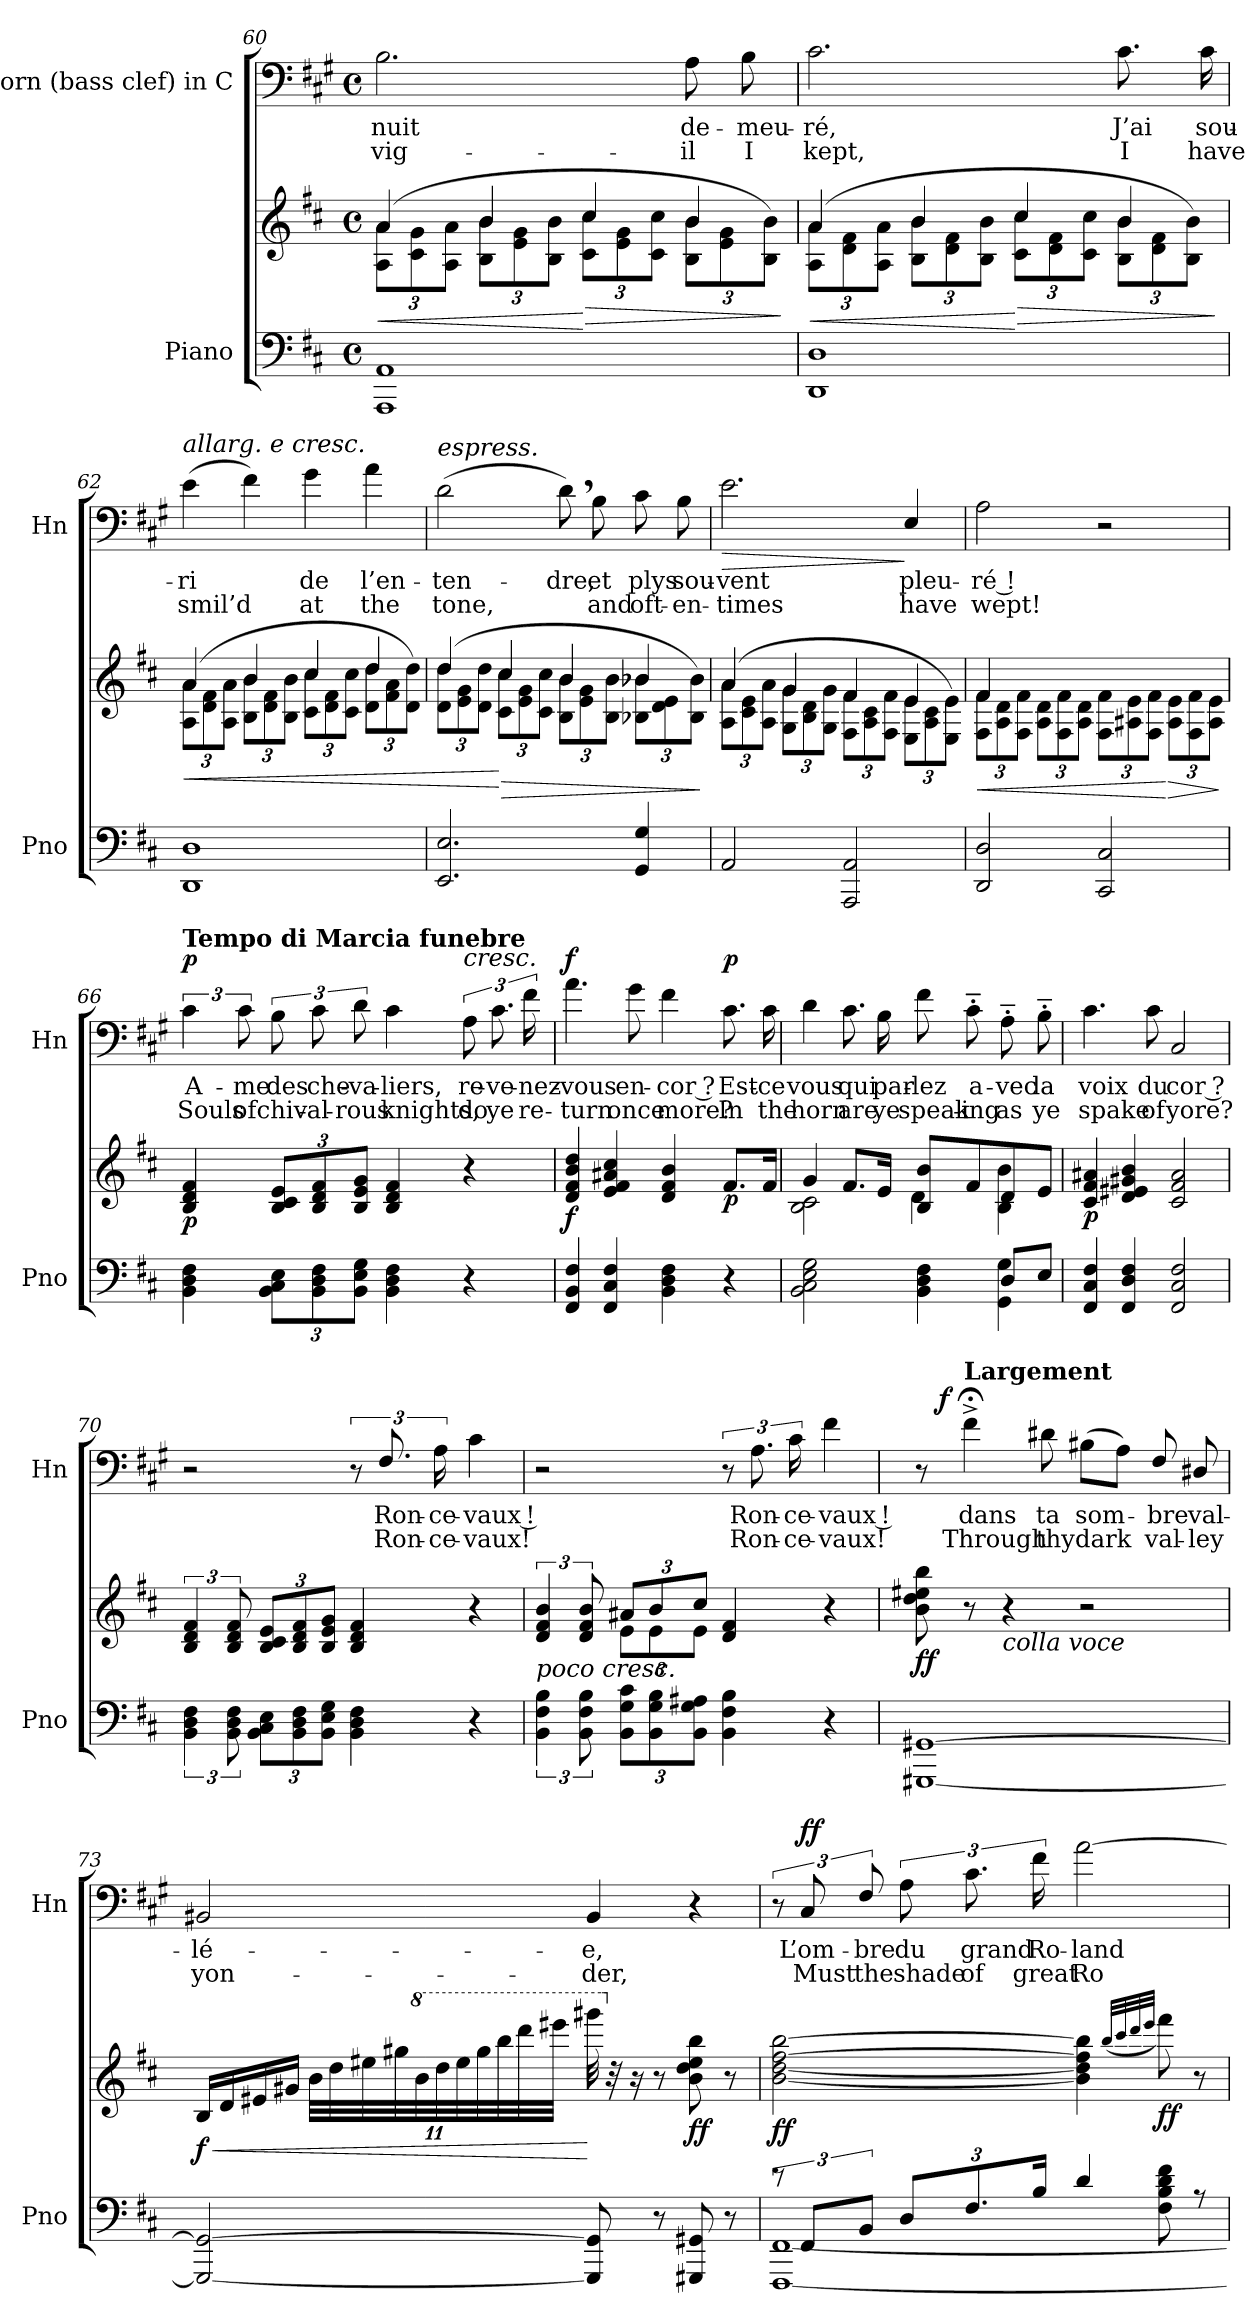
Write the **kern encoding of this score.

**kern	**kern	**dynam	**kern	**text	**text	**dynam
*part2	*part2	*part2	*part1	*part1	*part1	*part1
*staff3	*staff2	*staff2/3	*staff1	*staff1	*staff1	*staff1
*I"Piano	*	*	*I"Horn (bass clef) in C	*	*	*
*I'Pno	*	*	*I'Hn	*	*	*
*clefF4	*clefG2	*	*clefF4	*	*	*
*	*	*	*ITrd4c7	*	*	*
*k[f#c#]	*k[f#c#]	*	*k[f#c#]	*	*	*
*M4/4	*M4/4	*	*M4/4	*	*	*
*met(c)	*met(c)	*	*met(c)	*	*	*
=60	=60	=60	=60	=60	=60	=60
!	!	!LO:HP:b	!	!	!	!
*	*^	*	*	*	*	*
*	*	*Xbrackettup	*	*	*	*	*
!	!	!	!	!	!LO:LY:b	!LO:LY:b	!
1AAA 1AA	(>4a/	12A\ 12a\L	<	2.E\	-nuit	vig-	.
.	.	12c#\ 12g\	.	.	.	.	.
.	.	12A\ 12a\J	.	.	.	.	.
.	4b/	12B\ 12b\L	.	.	.	.	.
.	.	12e\ 12g\	.	.	.	.	.
.	.	12B\ 12b\J	.	.	.	.	.
!	!	!	!LO:HP:n=1:b	!	!	!	!
.	4cc#/	12c#\ 12cc#\L	[ >	.	.	.	.
.	.	12e\ 12g\	.	.	.	.	.
.	.	12c#\ 12cc#\J	.	.	.	.	.
!	!	!	!	!	!LO:LY:b	!LO:LY:b	!
.	4b/	12B\ 12b\L	.	8D\	de-	-il	.
.	.	12e\ 12g\	.	.	.	.	.
!	!	!	!	!	!LO:LY:b	!LO:LY:b	!
.	.	.	.	8E\	-meu-	I	.
.	.	12B\ 12b\J)	.	.	.	.	.
*	*v	*v	*	*	*	*	*
.	.	]	.	.	.	.
=61	=61	=61	=61	=61	=61	=61
!	!	!LO:HP:b	!	!LO:LY:b	!LO:LY:b	!
*	*^	*	*	*	*	*
1DD 1D	(>4a/	12A\ 12a\L	<	2.F#\	-ré,	kept,	.
.	.	12d\ 12f#\	.	.	.	.	.
.	.	12A\ 12a\J	.	.	.	.	.
.	4b/	12B\ 12b\L	.	.	.	.	.
.	.	12d\ 12f#\	.	.	.	.	.
.	.	12B\ 12b\J	.	.	.	.	.
!	!	!	!LO:HP:n=1:b	!	!	!	!
.	4cc#/	12c#\ 12cc#\L	[ >	.	.	.	.
.	.	12d\ 12f#\	.	.	.	.	.
.	.	12c#\ 12cc#\J	.	.	.	.	.
!	!	!	!	!	!LO:LY:b	!LO:LY:b	!
.	4b/	12B\ 12b\L	.	8.F#\	J’ai	I	.
.	.	12d\ 12f#\	.	.	.	.	.
.	.	12B\ 12b\J)	.	.	.	.	.
!	!	!	!	!	!LO:LY:b	!LO:LY:b	!
.	.	.	.	16F#\	sou-	have	.
*	*v	*v	*	*	*	*	*
.	.	]	.	.	.	.
!!LO:PB:g=z
=62	=62	=62	=62	=62	=62	=62
!	!	!	!LO:TX:a:i:t=allarg. e cresc.	!	!	!
!	!LO:TX:b:i:t=allarg.	!	!	!	!	!
!	!	!LO:HP:b	!	!LO:LY:b	!LO:LY:b	!
*	*^	*	*	*	*	*
1DD 1D	(>4a/	12A\ 12a\L	<	(4A\	-ri	smil’d	.
.	.	12d\ 12f#\	.	.	.	.	.
.	.	12A\ 12a\J	.	.	.	.	.
.	4b/	12B\ 12b\L	.	4B\)	.	.	.
.	.	12d\ 12f#\	.	.	.	.	.
.	.	12B\ 12b\J	.	.	.	.	.
!	!	!	!	!	!LO:LY:b	!LO:LY:b	!
.	4cc#/	12c#\ 12cc#\L	.	4c#\	de	at	.
.	.	12d\ 12f#\	.	.	.	.	.
.	.	12c#\ 12cc#\J	.	.	.	.	.
!	!	!	!	!	!LO:LY:b	!LO:LY:b	!
.	4dd/	12d\ 12dd\L	.	4d\	l’en-	the	.
.	.	12f#\ 12a\	.	.	.	.	.
.	.	12d\ 12dd\J)	.	.	.	.	.
=63	=63	=63	=63	=63	=63	=63	=63
!	!	!	!	!LO:TX:a:i:t=espress.	!	!	!
!	!	!	!	!	!LO:LY:b	!LO:LY:b	!
2.EE/ 2.E/	(>4dd/	12d\ 12dd\L	.	(2G\	-ten-	tone,	.
.	.	12e\ 12g\	.	.	.	.	.
.	.	12d\ 12dd\J	.	.	.	.	.
!	!	!	!LO:HP:n=1:b	!	!	!	!
.	4cc#/	12c#\ 12cc#\L	[ >	.	.	.	.
.	.	12e\ 12g\	.	.	.	.	.
.	.	12c#\ 12cc#\J	.	.	.	.	.
!	!	!	!	!	!LO:LY:b	!	!
.	4b/	12B\ 12b\L	.	8G,\)	-dre,	.	.
.	.	12e\ 12g\	.	.	.	.	.
!	!	!	!	!	!LO:LY:b	!LO:LY:b	!
.	.	.	.	8E\	et	and	.
.	.	12B\ 12b\J	.	.	.	.	.
!	!	!	!	!	!LO:LY:b	!LO:LY:b	!
4GG/ 4G/	4b-X/	12B-X\ 12b-\L	.	8F#\	plys	oft-	.
.	.	12d\ 12e\	.	.	.	.	.
!	!	!	!	!	!LO:LY:b	!LO:LY:b	!
.	.	.	.	8E\	sou-	-en-	.
.	.	12B-\ 12b-\J)	.	.	.	.	.
*	*v	*v	*	*	*	*	*
.	.	]	.	.	.	.
=64	=64	=64	=64	=64	=64	=64
*	*^	*	*	*	*	*
!	!	!	!	!	!LO:LY:b	!LO:LY:b	!LO:HP:b
2AA/	(>4a/	12A\ 12a\L	.	2.A\	-vent	-times	>
.	.	12c#\ 12e\	.	.	.	.	.
.	.	12A\ 12a\J	.	.	.	.	.
.	4g/	12G\ 12g\L	.	.	.	.	.
.	.	12B\ 12d\	.	.	.	.	.
.	.	12G\ 12g\J	.	.	.	.	.
2AAA/ 2AA/	4f#/	12F#\ 12f#\L	.	.	.	.	.
.	.	12A\ 12c#\	.	.	.	.	.
.	.	12F#\ 12f#\J	.	.	.	.	.
!	!	!	!	!	!LO:LY:b	!LO:LY:b	!
.	4e/	12E\ 12e\L	.	4AA/	pleu-	have	]
.	.	12A\ 12c#\	.	.	.	.	.
.	.	12E\ 12e\J)	.	.	.	.	.
!!LO:LB:g=z
=65	=65	=65	=65	=65	=65	=65	=65
!	!	!	!LO:HP:b	!	!LO:LY:b	!LO:LY:b	!
2DD/ 2D/	4f#/	12F#\ 12f#\L	<	2D\	-ré !	wept!	.
.	.	12A\ 12d\	.	.	.	.	.
.	.	12F#\ 12f#\J	.	.	.	.	.
.	12A\ 12d\L	2.ryy	.	.	.	.	.
.	12F#\ 12f#\	.	.	.	.	.	.
.	12A\ 12d\J	.	.	.	.	.	.
2CC#/ 2C#/	12F#\ 12f#\L	.	.	2r	.	.	.
.	12A#X\ 12e\	.	.	.	.	.	.
.	12F#\ 12f#\J	.	.	.	.	.	.
!	!	!	!LO:HP:n=1:b	!	!	!	!
.	12A#\ 12e\L	.	[ >	.	.	.	.
.	12F#\ 12f#\	.	.	.	.	.	.
.	12A#\ 12e\J	.	.	.	.	.	.
*	*v	*v	*	*	*	*	*
.	.	]	.	.	.	.
=66	=66	=66	=66	=66	=66	=66
*	*	*	*MM56	*	*	*
!	!	!	!LO:TX:a:B:t=Tempo di Marcia funebre	!	!	!
!	!	!LO:DY:b	!	!LO:LY:b	!LO:LY:b	!LO:DY:a
4BB\ 4D\ 4F#\	4B/ 4d/ 4f#/	p	6F#\	A-	Souls	p
!	!	!	!	!LO:LY:b	!LO:LY:b	!
.	.	.	12F#\	-me	of	.
*Xbrackettup	*	*	*	*	*	*
!	!	!	!	!LO:LY:b	!LO:LY:b	!
12BB\ 12C#\ 12E\L	12B/ 12c#/ 12e/L	.	12E\	des	chiv-	.
!	!	!	!	!LO:LY:b	!LO:LY:b	!
12BB\ 12D\ 12F#\	12B/ 12d/ 12f#/	.	12F#\	che-	-al-	.
!	!	!	!	!LO:LY:b	!LO:LY:b	!
12BB\ 12E\ 12G\J	12B/ 12e/ 12g/J	.	12G\	-va-	-rous	.
!	!	!	!	!LO:LY:b	!LO:LY:b	!
4BB\ 4D\ 4F#\	4B/ 4d/ 4f#/	.	4F#\	-liers,	knights,	.
!	!	!	!LO:TX:a:i:t=cresc.	!	!	!
!	!	!	!	!LO:LY:b	!LO:LY:b	!
4r	4r	.	12D\	re-	do	.
!	!	!	!	!LO:LY:b	!LO:LY:b	!
.	.	.	12.F#\	-ve-	ye	.
!	!	!	!	!LO:LY:b	!LO:LY:b	!
.	.	.	24B\	-nez-	re-	.
!!LO:LB:g=z
=67	=67	=67	=67	=67	=67	=67
!	!	!LO:DY:b	!	!LO:LY:b	!LO:LY:b	!LO:DY:a
4FF#/ 4BB/ 4F#/	4d/ 4f#/ 4b/ 4dd/	f	4.d\	-vous	-turn	f
4FF#/ 4C#/ 4F#/	4e/ 4f#/ 4a#X/ 4cc#/	.	.	.	.	.
!	!	!	!	!LO:LY:b	!LO:LY:b	!
.	.	.	8c#\	en-	once	.
!	!	!	!	!LO:LY:b	!LO:LY:b	!
4BB\ 4D\ 4F#\	4d/ 4f#/ 4b/	.	4B\	-cor ?	more?	.
!	!	!LO:DY:b	!	!LO:LY:b	!LO:LY:b	!LO:DY:a
4r	8.f#/L	p	8.F#\	Est-	In	p
!	!	!	!	!LO:LY:b	!LO:LY:b	!
.	16f#/Jk	.	16F#\	-ce	the	.
=68	=68	=68	=68	=68	=68	=68
*^	*^	*	*	*	*	*
!	!	!	!	!	!	!LO:LY:b	!LO:LY:b	!
2BB\ 2C#\ 2E\ 2G\	2.ryy	4g/	2B\ 2c#\	.	4G\	vous	horn	.
!	!	!	!	!	!	!LO:LY:b	!LO:LY:b	!
.	.	8.f#/L	.	.	8.F#\	qui	are	.
!	!	!	!	!	!	!LO:LY:b	!LO:LY:b	!
.	.	16e/Jk	.	.	16E\	par-	ye	.
!	!	!	!	!	!	!LO:LY:b	!LO:LY:b	!
4BB\ 4D\ 4F#\	.	8B/ 8b/L	4d\	.	8B\	-lez	speak-	.
!	!	!	!	!	!	!LO:LY:b	!LO:LY:b	!
.	.	8f#/	.	.	8F#'~\	a-	-ing	.
!	!	!	!	!	!	!LO:LY:b	!LO:LY:b	!
8D/L	4GG\ 4G\	8d/	4B\ 4b\	.	8D'~\	-vec	as	.
!	!	!	!	!	!	!LO:LY:b	!LO:LY:b	!
8E/J	.	8e/J	.	.	8E'~\	la	ye	.
*v	*v	*	*	*	*	*	*	*
*	*v	*v	*	*	*	*	*
=69	=69	=69	=69	=69	=69	=69
!	!	!LO:DY:b	!	!LO:LY:b	!LO:LY:b	!
4FF#/ 4C#/ 4F#/	4c#/ 4f#/ 4a#X/	p	4.F#\	voix	spake	.
4FF#/ 4D/ 4F#/	4d/ 4e#X/ 4g#X/ 4b/	.	.	.	.	.
!	!	!	!	!LO:LY:b	!LO:LY:b	!
.	.	.	8F#\	du	of	.
!	!	!	!	!LO:LY:b	!LO:LY:b	!
2FF#/ 2C#/ 2F#/	2c#/ 2f#/ 2a#/	.	2FF#/	cor ?	yore?	.
!!LO:LB:g=z
=70	=70	=70	=70	=70	=70	=70
*brackettup	*brackettup	*	*	*	*	*
6BB\ 6D\ 6F#\	6B/ 6d/ 6f#/	.	2r	.	.	.
12BB\ 12D\ 12F#\	12B/ 12d/ 12f#/	.	.	.	.	.
*Xbrackettup	*Xbrackettup	*	*	*	*	*
12BB\ 12C#\ 12E\L	12B/ 12c#/ 12e/L	.	.	.	.	.
12BB\ 12D\ 12F#\	12B/ 12d/ 12f#/	.	.	.	.	.
12BB\ 12E\ 12G\J	12B/ 12e/ 12g/J	.	.	.	.	.
4BB\ 4D\ 4F#\	4B/ 4d/ 4f#/	.	12r	.	.	.
!	!	!	!	!LO:LY:b	!LO:LY:b	!
.	.	.	12.BB/	Ron-	Ron-	.
!	!	!	!	!LO:LY:b	!LO:LY:b	!
.	.	.	24D\	-ce-	-ce-	.
!	!	!	!	!LO:LY:b	!LO:LY:b	!
4r	4r	.	4F#\	-vaux !	-vaux!	.
=71	=71	=71	=71	=71	=71	=71
*brackettup	*brackettup	*	*	*	*	*
*	*^	*	*	*	*	*
!	!LO:TX:b:i:t=poco cresc.	!	!	!	!	!	!
6BB\ 6F#\ 6B\	6d/ 6f#/ 6b/	4ryy	.	2r	.	.	.
12BB\ 12F#\ 12B\	12d/ 12f#/ 12b/	.	.	.	.	.	.
*Xbrackettup	*Xbrackettup	*	*	*	*	*	*
12BB\ 12G\ 12c#\L	12a#X/L	12e\L	.	.	.	.	.
12BB\ 12G\ 12B\	12b/	12e\	.	.	.	.	.
12BB\ 12G\ 12A#X\J	12cc#/J	12e\J	.	.	.	.	.
4BB\ 4F#\ 4B\	4d/ 4f#/	2ryy	.	12r	.	.	.
!	!	!	!	!	!LO:LY:b	!LO:LY:b	!
.	.	.	.	12.D\	Ron-	Ron-	.
!	!	!	!	!	!LO:LY:b	!LO:LY:b	!
.	.	.	.	24F#\	-ce-	-ce-	.
!	!	!	!	!	!LO:LY:b	!LO:LY:b	!
4r	4r	.	.	4B\	-vaux !	-vaux!	.
*	*v	*v	*	*	*	*	*
!!LO:PB:g=z
=72	=72	=72	=72	=72	=72	=72
!	!	!LO:DY:b	!	!	!	!
*	*	*	*^	*	*	*
[1GGG#X [1GG#X	8b\ 8dd\ 8ee#X\ 8bb\	ff	8r	16ryy	.	.	.
!	!	!	!	!	!	!	!LO:DY:a
.	.	.	.	2...ryy	.	.	f
!	!	!	!LO:TX:a:B:t=Largement	!	!	!	!
!	!	!	!	!	!LO:LY:b	!LO:LY:b	!
.	8r	.	4B;<^\	.	dans	Through	.
!	!LO:TX:b:i:t=colla voce	!	!	!	!	!	!
.	4r	.	.	.	.	.	.
!	!	!	!	!	!LO:LY:b	!LO:LY:b	!
.	.	.	8G#X\	.	ta	thy	.
!	!	!	!	!	!LO:LY:b	!LO:LY:b	!
.	2r	.	(8E#X\L	.	som-	dark	.
.	.	.	8D\J)	.	.	.	.
!	!	!	!	!	!LO:LY:b	!LO:LY:b	!
.	.	.	8BB/	.	-bre	val-	.
!	!	!	!	!	!LO:LY:b	!LO:LY:b	!
.	.	.	8GG#X/	.	val-	-ley	.
=73	=73	=73	=73	=73	=73	=73	=73
!	!	!LO:HP:b	!	!	!LO:LY:b	!LO:LY:b	!
!	!	!LO:DY:n=1:b	!	!	!	!	!
*	*	*	*v	*v	*	*	*
2GGG#/_ 2GG#/_	16B/LL	< f	2EE#X/	-lé-	yon-	.
.	16d/	.	.	.	.	.
.	16e#X/	.	.	.	.	.
.	16g#X/JJ	.	.	.	.	.
.	44b\LLL	.	.	.	.	.
.	44dd\	.	.	.	.	.
.	44ee#X\	.	.	.	.	.
.	44gg#X\	.	.	.	.	.
*	*8va	*	*	*	*	*
.	44bb\	.	.	.	.	.
.	44ddd\	.	.	.	.	.
.	44eee#\	.	.	.	.	.
.	44ggg#\	.	.	.	.	.
.	44bbb\	.	.	.	.	.
.	44dddd\	.	.	.	.	.
.	44eeee#X\JJJ	.	.	.	.	.
!	!	!	!	!LO:LY:b	!LO:LY:b	!
8GGG#/] 8GG#/]	32gggg#X\	[	4EE#/	-e,	-der,	.
*	*X8va	*	*	*	*	*
.	32r	.	.	.	.	.
.	16r	.	.	.	.	.
8r	8r	.	.	.	.	.
!	!	!LO:DY:n=2:b	!	!	!	!
8GGG#X/ 8GG#X/	8b\ 8dd\ 8ee#\ 8bb\	ff	4r	.	.	.
8r	8r	.	.	.	.	.
!!LO:LB:g=z
=74	=74	=74	=74	=74	=74	=74
*brackettup	*	*	*	*	*	*
*^	*	*	*	*	*	*
!	!	!	!LO:DY:b	!	!	!	!
12r	[1FFF# [1FF#	[2b\ [2dd\ [2ff#\ [2bb\	ff	12r	.	.	.
!	!	!	!	!	!LO:LY:b	!LO:LY:b	!LO:DY:a
12FF#/L	.	.	.	12FF#/	L’om-	Must	ff
!	!	!	!	!	!LO:LY:b	!LO:LY:b	!
12BB/J	.	.	.	12BB/	-bre	the	.
*Xbrackettup	*	*	*	*	*	*	*
!	!	!	!	!	!LO:LY:b	!LO:LY:b	!
12D/L	.	.	.	12D\	du	shade	.
!	!	!	!	!	!LO:LY:b	!LO:LY:b	!
12.F#/	.	.	.	12.F#\	grand	of	.
!	!	!	!	!	!LO:LY:b	!LO:LY:b	!
24B/Jk	.	.	.	24B\	Ro-	great	.
!	!	!	!	!	!LO:LY:b	!LO:LY:b	!
4d/	.	4b\] 4dd\] 4ff#\] 4bb\]	.	[2d\	-land	Ro-	.
.	.	(32qbb/LLL	.	.	.	.	.
.	.	32qccc#/	.	.	.	.	.
.	.	32qddd/	.	.	.	.	.
.	.	32qeee/JJJ	.	.	.	.	.
!	!	!	!LO:DY:b	!	!	!	!
8F#\ 8B\ 8d\ 8f#\	.	8fff#\)	ff	.	.	.	.
8r	.	8r	.	.	.	.	.
*v	*v	*	*	*	*	*	*
=	=	=	=	=	=	=
*-	*-	*-	*-	*-	*-	*-
